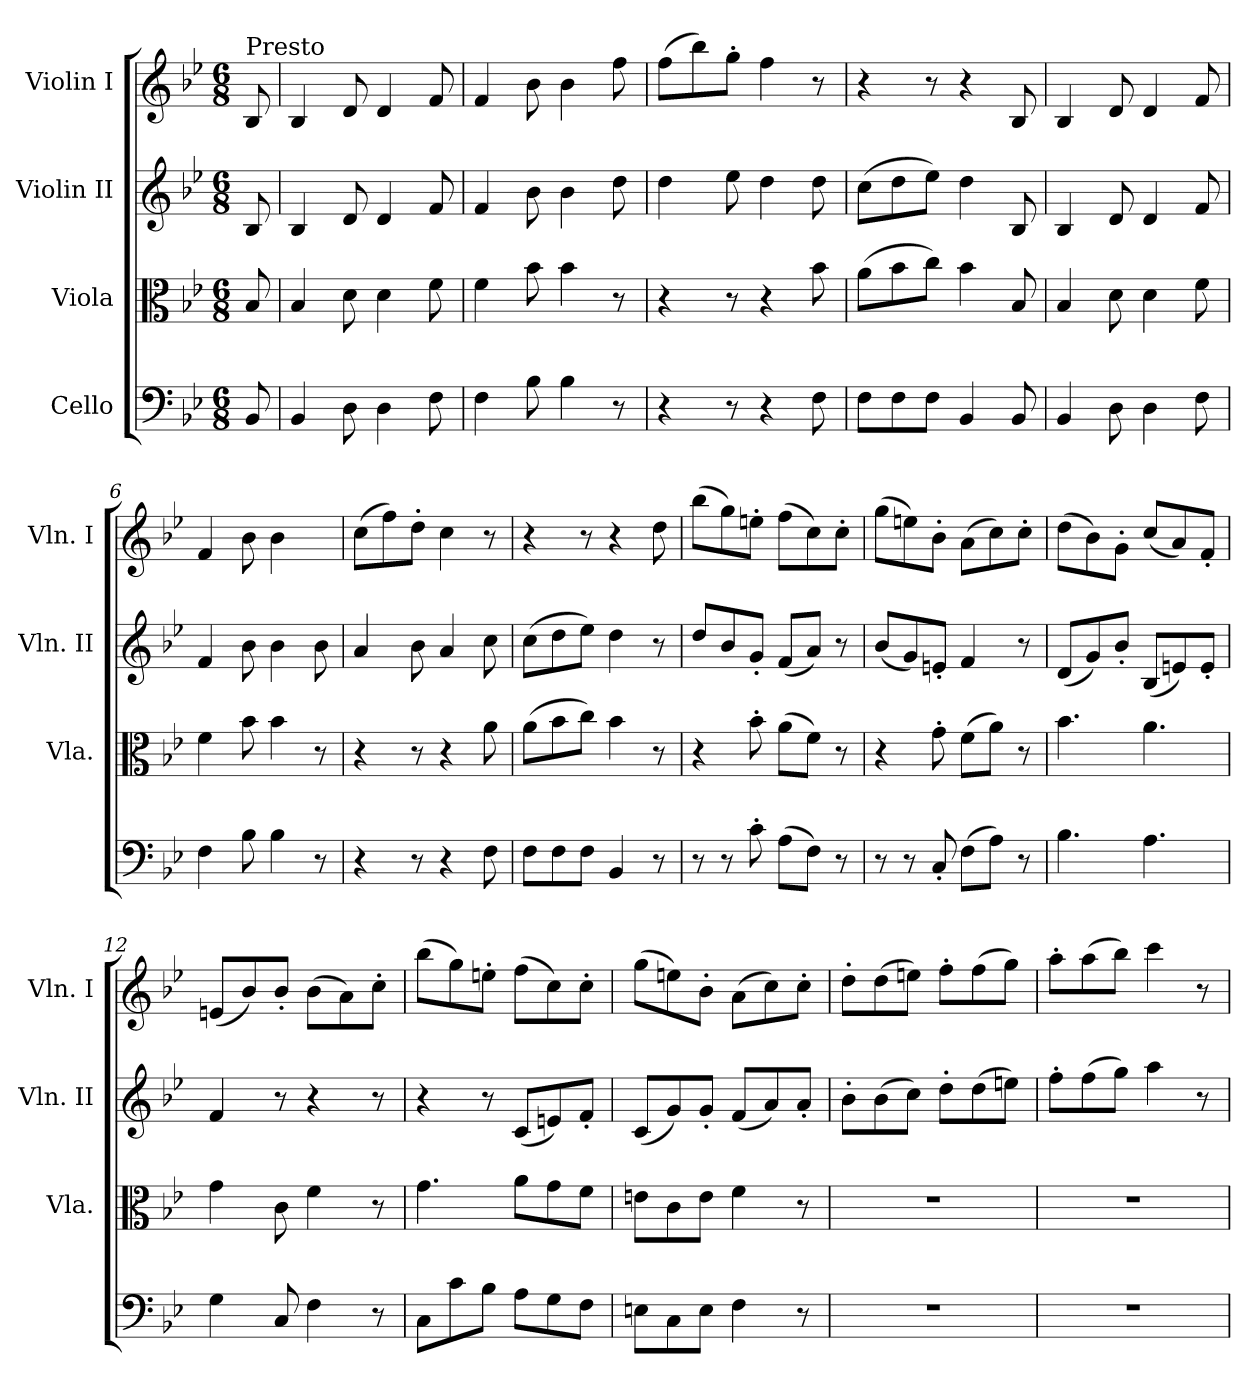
**kern	**kern	**kern	**kern
*part4	*part3	*part2	*part1
*staff4	*staff3	*staff2	*staff1
*I"Cello	*I"Viola	*I"Violin II	*I"Violin I
*	*I'Vla.	*I'Vln. II	*I'Vln. I
*clefF4	*clefC3	*clefG2	*clefG2
*k[b-e-]	*k[b-e-]	*k[b-e-]	*k[b-e-]
*B-:	*B-:	*B-:	*B-:
*M6/8	*M6/8	*M6/8	*M6/8
=	=	=	=
!	!	!	!LO:TX:a:t=Presto
8BB-/	8B-/	8B-/	8B-/
=1	=1	=1	=1
4BB-/	4B-/	4B-/	4B-/
8D\	8d\	8d/	8d/
4D\	4d\	4d/	4d/
8F\	8f\	8f/	8f/
=2	=2	=2	=2
4F\	4f\	4f/	4f/
8B-\	8b-\	8b-\	8b-\
4B-\	4b-\	4b-\	4b-\
8r	8r	8dd\	8ff\
=3	=3	=3	=3
4r	4r	4dd\	(>8ff\L
.	.	.	8bb-\)
8r	8r	8ee-\	8gg'>\J
4r	4r	4dd\	4ff\
8F\	8b-\	8dd\	8r
=4	=4	=4	=4
8F\L	(>8a\L	(>8cc\L	4r
8F\	8b-\	8dd\	.
8F\J	8cc\J)	8ee-\J)	8r
4BB-/	4b-\	4dd\	4r
8BB-/	8B-/	8B-/	8B-/
=5	=5	=5	=5
4BB-/	4B-/	4B-/	4B-/
8D\	8d\	8d/	8d/
4D\	4d\	4d/	4d/
8F\	8f\	8f/	8f/
!!LO:LB:g=z
=6	=6	=6	=6
4F\	4f\	4f/	4f/
8B-\	8b-\	8b-\	8b-\
4B-\	4b-\	4b-\	4b-\
8r	8r	8b-\	8ryy
=7	=7	=7	=7
4r	4r	4a/	(>8cc\L
.	.	.	8ff\)
8r	8r	8b-\	8dd'>\J
4r	4r	4a/	4cc\
8F\	8a\	8cc\	8r
=8	=8	=8	=8
8F\L	(>8a\L	(>8cc\L	4r
8F\	8b-\	8dd\	.
8F\J	8cc\J)	8ee-\J)	8r
4BB-/	4b-\	4dd\	4r
8r	8r	8r	8dd\
=9	=9	=9	=9
8r	4r	8dd/L	(>8bb-\L
8r	.	8b-/	8gg\)
8c'>\	8b-'>\	8g'</J	8een'>\J
(>8A\L	(>8a\L	(<8f/L	(>8ff\L
8F\J)	8f\J)	8a/J)	8cc\)
8r	8r	8r	8cc'>\J
=10	=10	=10	=10
8r	4r	(<8b-/L	(>8gg\L
8r	.	8g/)	8een\)
8C'</	8g'>\	8en'</J	8b-'>\J
(>8F\L	(>8f\L	4f/	(>8a\L
8A\J)	8a\J)	.	8cc\)
8r	8r	8r	8cc'>\J
=11	=11	=11	=11
4.B-\	4.b-\	(<8d/L	(>8dd\L
.	.	8g/)	8b-\)
.	.	8b-'</J	8g'>\J
4.A\	4.a\	(<8B-/L	(<8cc/L
.	.	8en/)	8a/)
.	.	8e'</J	8f'</J
!!LO:LB:g=z
=12	=12	=12	=12
4G\	4g\	4f/	(<8en/L
.	.	.	8b-/)
8C/	8c\	8r	8b-'</J
4F\	4f\	4r	(>8b-\L
.	.	.	8a\)
8r	8r	8r	8cc'>\J
=13	=13	=13	=13
8C\L	4.g\	4r	(>8bb-\L
8c\	.	.	8gg\)
8B-\J	.	8r	8een'>\J
8A\L	8a\L	(<8c/L	(>8ff\L
8G\	8g\	8en/)	8cc\)
8F\J	8f\J	8f'</J	8cc'>\J
=14	=14	=14	=14
8En\L	8en\L	(<8c/L	(>8gg\L
8C\	8c\	8g/)	8een\)
8E\J	8e\J	8g'</J	8b-'>\J
4F\	4f\	(<8f/L	(>8a\L
.	.	8a/)	8cc\)
8r	8r	8a'</J	8cc'>\J
=15	=15	=15	=15
2.r	2.r	8b-'>\L	8dd'>\L
.	.	(>8b-\	(>8dd\
.	.	8cc\J)	8een\J)
.	.	8dd'>\L	8ff'>\L
.	.	(>8dd\	(>8ff\
.	.	8een\J)	8gg\J)
=16	=16	=16	=16
2.r	2.r	8ff'>\L	8aa'>\L
.	.	(>8ff\	(>8aa\
.	.	8gg\J)	8bb-\J)
.	.	4aa\	4ccc\
.	.	8r	8r
=	=	=	=
*-	*-	*-	*-
